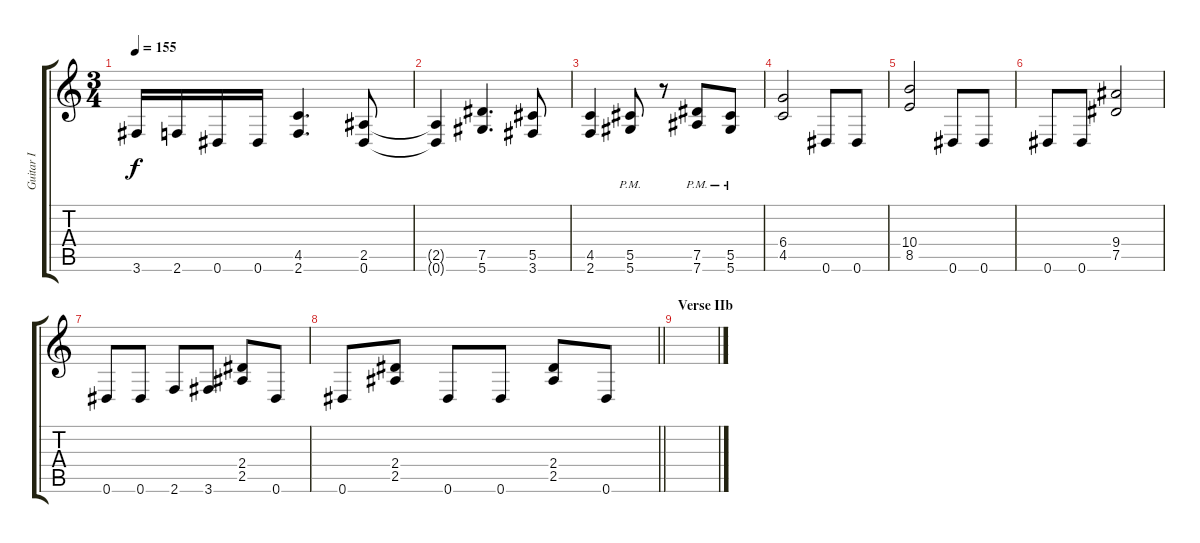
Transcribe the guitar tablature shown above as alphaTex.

\track ("Guitar I" "Guitar I") {instrument distortionguitar}
\staff {score tabs}
\tuning (Eb4 Bb3 Gb3 Db3 Ab2 Eb2) {hide}
\ts (3 4)
\tempo 155
\clef g2
\ks c
3.6.16{dy f} 2.6.16 0.6.16 0.6.16 (4.5 2.6).4{d} (2.5 0.6).8 |
(2.5{t} 0.6{t}).4 (7.5 5.6).4{d} (5.5 3.6).8 |
(4.5 2.6).4 (5.5{pm} 5.6{pm}).8 r.8 (7.5{pm} 7.6{pm}).8 (5.5{pm} 5.6{pm}).8 |
(6.4 4.5).2 0.6.8 0.6.8 |
(10.4 8.5).2 0.6.8 0.6.8 |
0.6.8 0.6.8 (9.4 7.5).2 |
0.6.8 0.6.8 2.6.8 3.6.8 (2.4 2.5).8 0.6.8 |
\barLineRight lightlight
0.6.8 (2.4 2.5).8 0.6.8 0.6.8 (2.4 2.5).8 0.6.8 |
\section ("" "Verse IIb")
